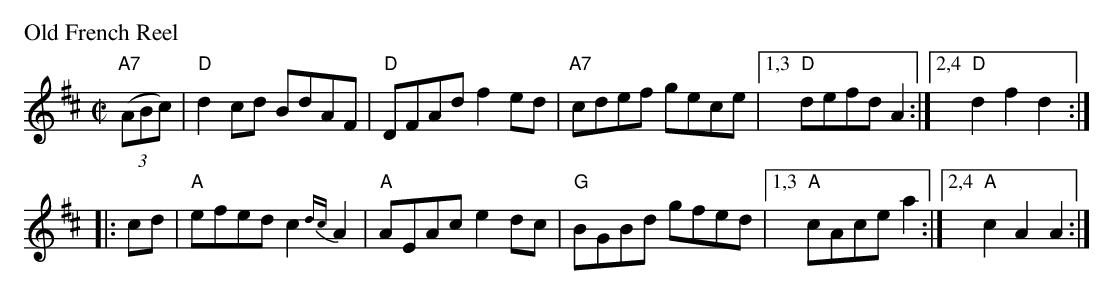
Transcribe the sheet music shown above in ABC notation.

X:1
P: Old French Reel
M: C|
L: 1/8
K: D
"A7"((3ABc) | "D"d2cd BdAF | "D"DFAd f2ed | "A7"cdef gece |1,3 "D"defd A2 :|2,4 "D"d2f2 d2 :|
|: cd | "A"efed c2{dc}A2 | "A"AEAc e2dc | "G"BGBd gfed |1,3 "A"cAce a2 :|2,4 "A"c2A2 A2 :|
